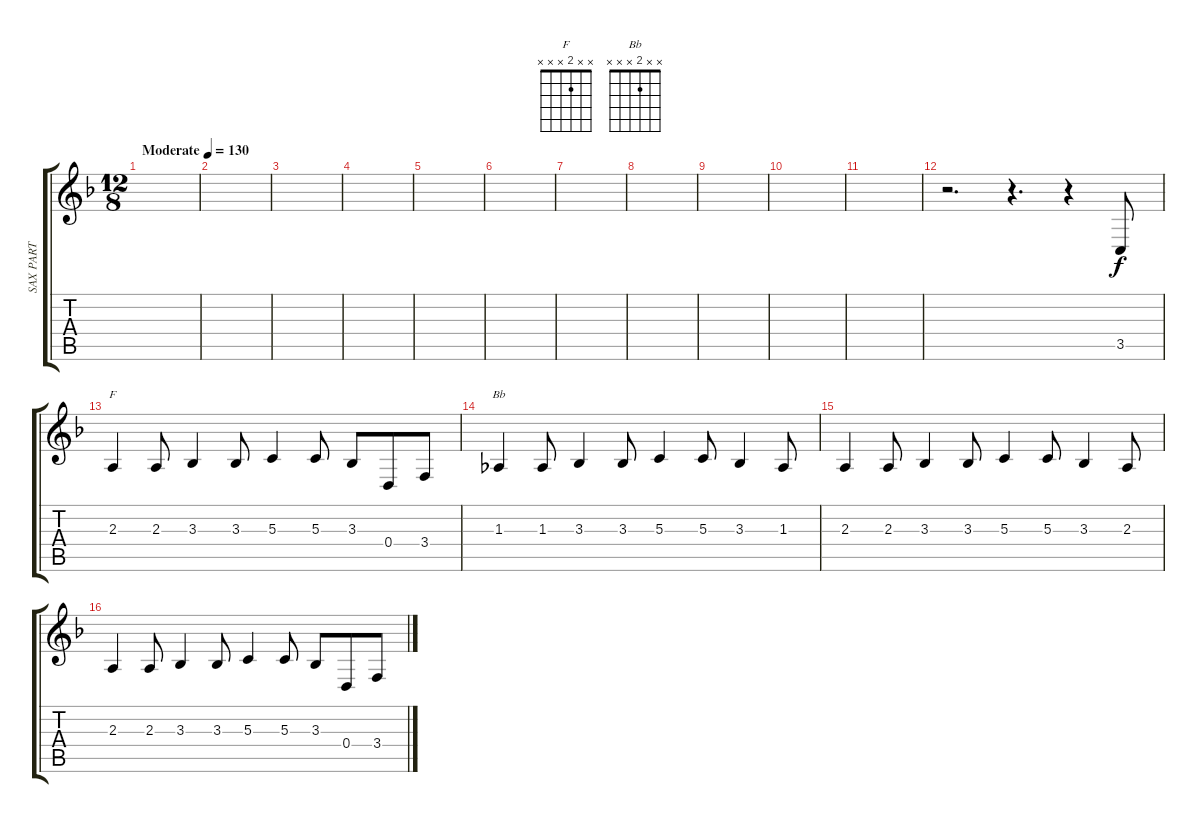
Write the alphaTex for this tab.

\track ("SAX PART" "SAX PART") {instrument tenorsax}
\staff {score tabs}
\tuning (E4 B3 G3 D3 A2 E2) {hide}
\chord ("F" x x 2 x x x)
\chord ("Bb" x x 2 x x x)
\ts (12 8)
\tempo (130 "Moderate")
\clef g2
\ks f
|
|
|
|
|
|
|
|
|
|
|
r.2{d} r.4{d} r.4 3.5.8 |
2.3.4{ch "F"} 2.3.8 3.3.4 3.3.8 5.3.4 5.3.8 3.3.8 0.4.8 3.4.8 |
1.3.4{ch "Bb"} 1.3.8 3.3.4 3.3.8 5.3.4 5.3.8 3.3.4 1.3.8 |
2.3.4 2.3.8 3.3.4 3.3.8 5.3.4 5.3.8 3.3.4 2.3.8 |
2.3.4 2.3.8 3.3.4 3.3.8 5.3.4 5.3.8 3.3.8 0.4.8 3.4.8
